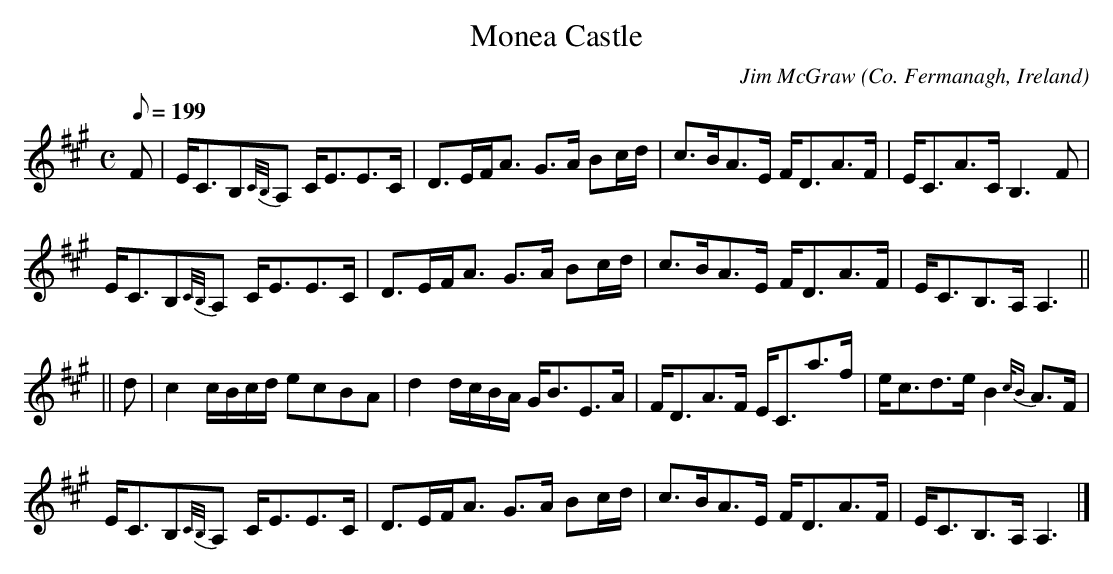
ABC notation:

X:1
T:Monea Castle
C:Jim McGraw
O:Co. Fermanagh, Ireland
L:1/8
Q:199
M:C
K:A
F|E<CB,{C/B,/}A, C<EE>C|D>EF<A G>A Bc/d/|c>BA>E F<DA>F|E<CA>C B,3 F|
E<CB,{C/B,/}A, C<EE>C|D>EF<A G>A Bc/d/|c>BA>E F<DA>F|E<CB,>A, A,3||
||d|c2 c/B/c/d/ ecBA|d2 d/c/B/A/ G<BE>A|F<DA>F E<Ca>f|e<cd>e B2 {c/B}A>F|
E<CB,{C/B,/}A, C<EE>C|D>EF<A G>A Bc/d/|c>BA>E F<DA>F|E<CB,>A, A,3|]
